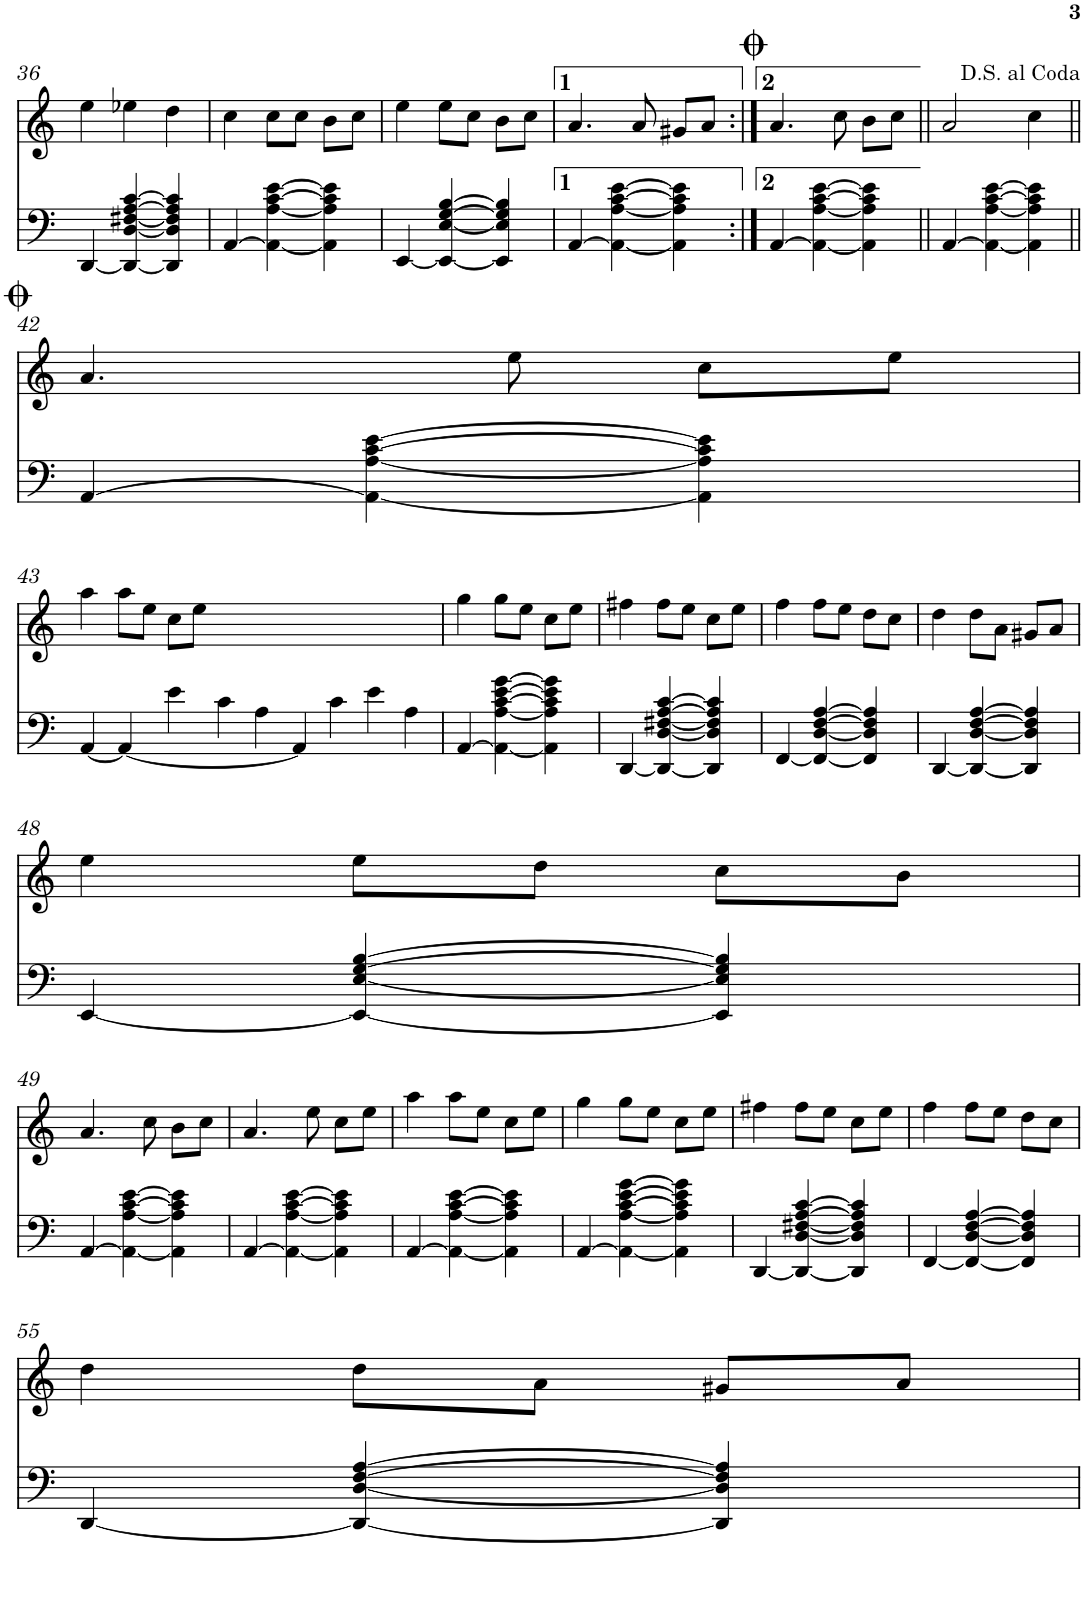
**kern	**kern
*part2	*part1
*staff2	*staff1
*I"Acordió	*I"Gralla
!!LO:PB:g=z
*clefF4	*clefG2
*k[]	*k[]
*M3/4	*M3/4
=36	=36
[4DD/	4ee\
4DD/_ [4D/ [4F#X/ [4A/ [4c/	4ee-X\
4DD/] 4D/] 4F#/] 4A/] 4c/]	4dd\
=37	=37
[4AA/	4cc\
4AA\_ [4A\ [4c\ [4e\	8cc\L
.	8cc\J
4AA\] 4A\] 4c\] 4e\]	8b\L
.	8cc\J
=38	=38
[4EE/	4ee\
4EE/_ [4E/ [4G/ [4B/	8ee\L
.	8cc\J
4EE/] 4E/] 4G/] 4B/]	8b\L
.	8cc\J
=39	=39
[4AA/	4.a/
4AA\_ [4A\ [4c\ [4e\	.
.	8a/
4AA\] 4A\] 4c\] 4e\]	8g#X/L
.	8a/J
=40:|!	=40:|!
[4AA/	4.a/
4AA\_ [4A\ [4c\ [4e\	.
.	8cc\
4AA\] 4A\] 4c\] 4e\]	8b\L
.	8cc\J
=41||	=41||
[4AA/	2a/
4AA\_ [4A\ [4c\ [4e\	.
4AA\] 4A\] 4c\] 4e\]	4cc\
!!LO:LB:g=z
=42||	=42||
[4AA/	4.a/
4AA\_ [4A\ [4c\ [4e\	.
.	8ee\
4AA\] 4A\] 4c\] 4e\]	8cc\L
.	8ee\J
!!LO:LB:g=z
=43	=43
[4AA/	4aa\
4AA/_	8aa\L
.	8ee\J
4e\	8cc\L
.	8ee\J
4c\	1.ryy
4A\	.
4AA/]	.
4c\	.
4e\	.
4A\	.
=44	=44
[4AA/	4gg\
4AA\_ [4A\ [4c\ [4e\ [4g\	8gg\L
.	8ee\J
4AA\] 4A\] 4c\] 4e\] 4g\]	8cc\L
.	8ee\J
=45	=45
[4DD/	4ff#X\
4DD/_ [4D/ [4F#X/ [4A/ [4c/	8ff#\L
.	8ee\J
4DD/] 4D/] 4F#/] 4A/] 4c/]	8cc\L
.	8ee\J
=46	=46
[4FF/	4ff\
4FF/_ [4D/ [4F/ [4A/	8ff\L
.	8ee\J
4FF/] 4D/] 4F/] 4A/]	8dd\L
.	8cc\J
=47	=47
[4DD/	4dd\
4DD/_ [4D/ [4F/ [4A/	8dd\L
.	8a\J
4DD/] 4D/] 4F/] 4A/]	8g#X/L
.	8a/J
!!LO:LB:g=z
=48	=48
[4EE/	4ee\
4EE/_ [4E/ [4G/ [4B/	8ee\L
.	8dd\J
4EE/] 4E/] 4G/] 4B/]	8cc\L
.	8b\J
!!LO:LB:g=z
=49	=49
[4AA/	4.a/
4AA\_ [4A\ [4c\ [4e\	.
.	8cc\
4AA\] 4A\] 4c\] 4e\]	8b\L
.	8cc\J
=50	=50
[4AA/	4.a/
4AA\_ [4A\ [4c\ [4e\	.
.	8ee\
4AA\] 4A\] 4c\] 4e\]	8cc\L
.	8ee\J
=51	=51
[4AA/	4aa\
4AA\_ [4A\ [4c\ [4e\	8aa\L
.	8ee\J
4AA\] 4A\] 4c\] 4e\]	8cc\L
.	8ee\J
=52	=52
[4AA/	4gg\
4AA\_ [4A\ [4c\ [4e\ [4g\	8gg\L
.	8ee\J
4AA\] 4A\] 4c\] 4e\] 4g\]	8cc\L
.	8ee\J
=53	=53
[4DD/	4ff#X\
4DD/_ [4D/ [4F#X/ [4A/ [4c/	8ff#\L
.	8ee\J
4DD/] 4D/] 4F#/] 4A/] 4c/]	8cc\L
.	8ee\J
=54	=54
[4FF/	4ff\
4FF/_ [4D/ [4F/ [4A/	8ff\L
.	8ee\J
4FF/] 4D/] 4F/] 4A/]	8dd\L
.	8cc\J
!!LO:LB:g=z
=55	=55
[4DD/	4dd\
4DD/_ [4D/ [4F/ [4A/	8dd\L
.	8a\J
4DD/] 4D/] 4F/] 4A/]	8g#X/L
.	8a/J
=	=
*-	*-
